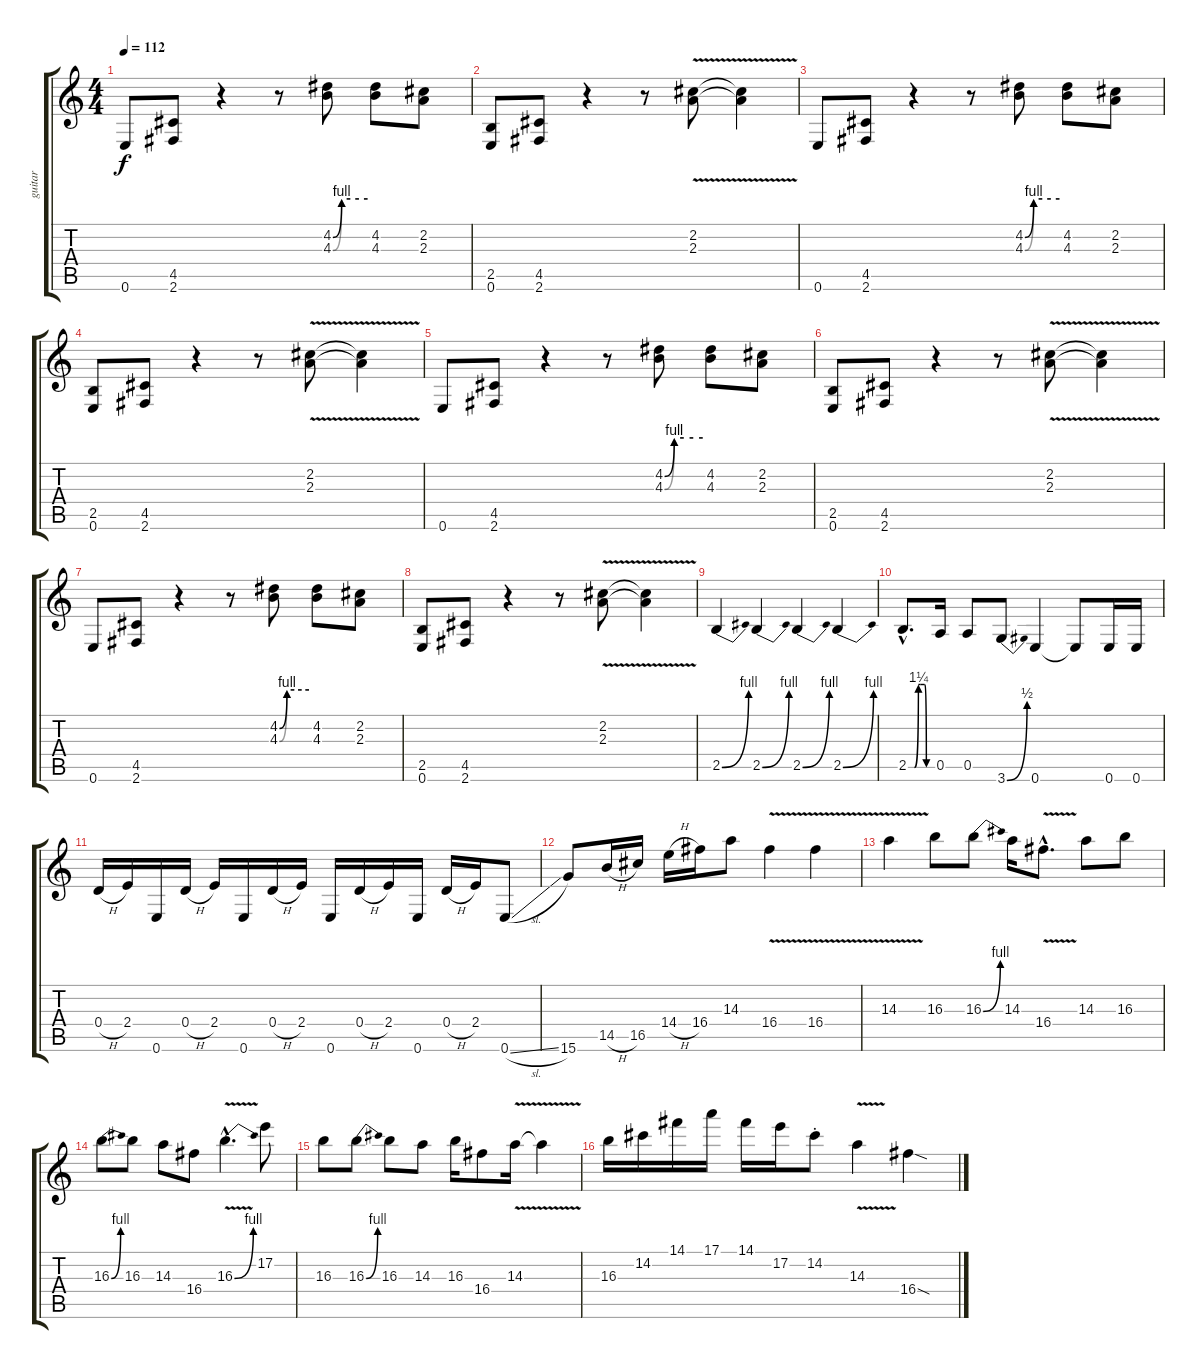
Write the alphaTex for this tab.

\track ("guitar" "guitar") {instrument overdrivenguitar}
\staff {score tabs}
\tuning (E4 B3 G3 D3 A2 E2) {hide}
\ts (4 4)
\tempo 112
\clef g2
\ks c
0.6.8{dy f} (4.5 2.6).8 r.4 r.8 (4.2{be (custom 0 0 15 4 30 4 45 4 60 4)} 4.3{be (custom 0 0 15 4 30 4 45 4 60 4)}).8 (4.2 4.3).8 (2.2 2.3).8 |
(2.5 0.6).8 (4.5 2.6).8 r.4 r.8 (2.2{v} 2.3{v}).8 (2.2{t} 2.3{t}).4 |
0.6.8 (4.5 2.6).8 r.4 r.8 (4.2{be (custom 0 0 15 4 30 4 45 4 60 4)} 4.3{be (custom 0 0 15 4 30 4 45 4 60 4)}).8 (4.2 4.3).8 (2.2 2.3).8 |
(2.5 0.6).8 (4.5 2.6).8 r.4 r.8 (2.2{v} 2.3{v}).8 (2.2{t} 2.3{t}).4 |
0.6.8 (4.5 2.6).8 r.4 r.8 (4.2{be (custom 0 0 15 4 30 4 45 4 60 4)} 4.3{be (custom 0 0 15 4 30 4 45 4 60 4)}).8 (4.2 4.3).8 (2.2 2.3).8 |
(2.5 0.6).8 (4.5 2.6).8 r.4 r.8 (2.2{v} 2.3{v}).8 (2.2{t} 2.3{t}).4 |
0.6.8 (4.5 2.6).8 r.4 r.8 (4.2{be (custom 0 0 15 4 30 4 45 4 60 4)} 4.3{be (custom 0 0 15 4 30 4 45 4 60 4)}).8 (4.2 4.3).8 (2.2 2.3).8 |
(2.5 0.6).8 (4.5 2.6).8 r.4 r.8 (2.2{v} 2.3{v}).8 (2.2{t} 2.3{t}).4 |
2.5{be (bend 0 0 60 4)}.4 2.5{be (bend 0 0 60 4)}.4 2.5{be (bend 0 0 60 4)}.4 2.5{be (bend 0 0 60 4)}.4 |
2.5{be (custom 0 0 15 0 25 5 30 5 40 5 45 0 60 0) hac}.8{d} 0.5.16 0.5.8 3.6{be (bend 0 0 60 2)}.8 0.6.4 0.6{t}.8 0.6.16 0.6.16 |
0.4{h}.16 2.4.16 0.6.16 0.4{h}.16 2.4.16 0.6.16 0.4{h}.16 2.4.16 0.6.16 0.4{h}.16 2.4.16 0.6.16 0.4{h}.16 2.4.16 0.6{sl}.8 |
15.6.8 14.5{h}.16 16.5.16 14.4{h}.16 16.4.16 14.3.8 16.4{v}.4 16.4{v}.4 |
14.3{v}.4 16.3.8 16.3{be (bend 0 0 60 4)}.8 14.3.16 16.4{v hac}.8{d} 14.3.8 16.3.8 |
16.3{be (bend 0 0 60 4)}.8 16.3.8 14.3.8 16.4.8 16.3{be (bend 0 0 60 4) v hac}.4{d} 17.2.8 |
16.3.8 16.3{be (bend 0 0 60 4)}.8 16.3.8 14.3.8 16.3.16 16.4.8 14.3{v}.16 14.3{t}.4 |
16.3.16 14.2.16 14.1.16 17.1.16 14.1.16 17.2.16 14.2{st}.8 14.3{v}.4 16.4{sod}.4
